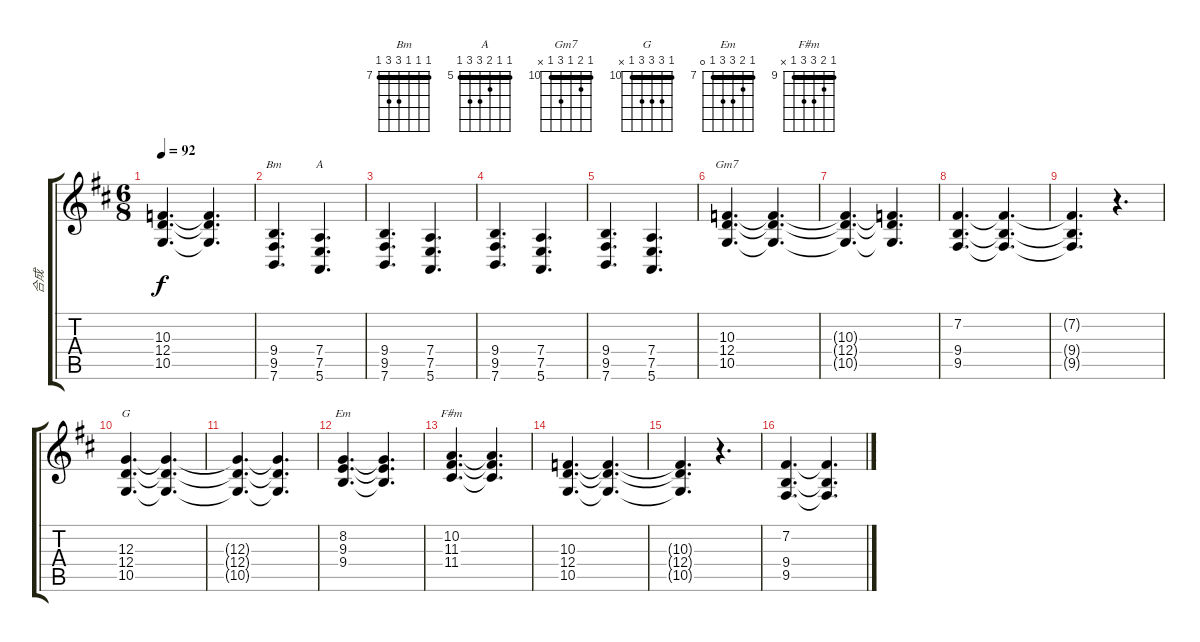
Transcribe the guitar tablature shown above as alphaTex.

\track ("合成" "合成") {instrument stringensemble1}
\staff {score tabs}
\tuning (E4 B3 G3 D3 A2 E2) {hide}
\chord ("Bm" 7 7 7 9 9 7) {firstfret 7 barre 7}
\chord ("A" 5 5 6 7 7 5) {firstfret 5 barre 5}
\chord ("Gm7" 10 11 10 12 10 x) {firstfret 10 barre 10}
\chord ("G" 10 12 12 12 10 x) {firstfret 10 barre 10}
\chord ("Em" 7 8 9 9 7 0) {firstfret 7 barre 7}
\chord ("F#m" 9 10 11 11 9 x) {firstfret 9 barre 9}
\ts (6 8)
\tempo 92
\clef g2
\ks d
(10.3{t} 12.4{t} 10.5{t}).4{d dy f} (10.3{t} 12.4{t} 10.5{t}).4{d} |
(9.4 9.5 7.6).4{d ch "Bm"} (7.4 7.5 5.6).4{d ch "A"} |
(9.4 9.5 7.6).4{d} (7.4 7.5 5.6).4{d} |
(9.4 9.5 7.6).4{d} (7.4 7.5 5.6).4{d} |
(9.4 9.5 7.6).4{d} (7.4 7.5 5.6).4{d} |
(10.3 12.4 10.5).4{d ch "Gm7"} (10.3{t} 12.4{t} 10.5{t}).4{d} |
(10.3{t} 12.4{t} 10.5{t}).4{d} (10.3{t} 12.4{t} 10.5{t}).4{d} |
(7.2 9.4 9.5).4{d} (7.2{t} 9.4{t} 9.5{t}).4{d} |
(7.2{t} 9.4{t} 9.5{t}).4{d} r.4{d} |
(12.3 12.4 10.5).4{d ch "G"} (12.3{t} 12.4{t} 10.5{t}).4{d} |
(12.3{t} 12.4{t} 10.5{t}).4{d} (12.3{t} 12.4{t} 10.5{t}).4{d} |
(8.2 9.3 9.4).4{d ch "Em"} (8.2{t} 9.3{t} 9.4{t}).4{d} |
(10.2 11.3 11.4).4{d ch "F#m"} (10.2{t} 11.3{t} 11.4{t}).4{d} |
(10.3 12.4 10.5).4{d} (10.3{t} 12.4{t} 10.5{t}).4{d} |
(10.3{t} 12.4{t} 10.5{t}).4{d} r.4{d} |
(7.2 9.4 9.5).4{d} (7.2{t} 9.4{t} 9.5{t}).4{d}
